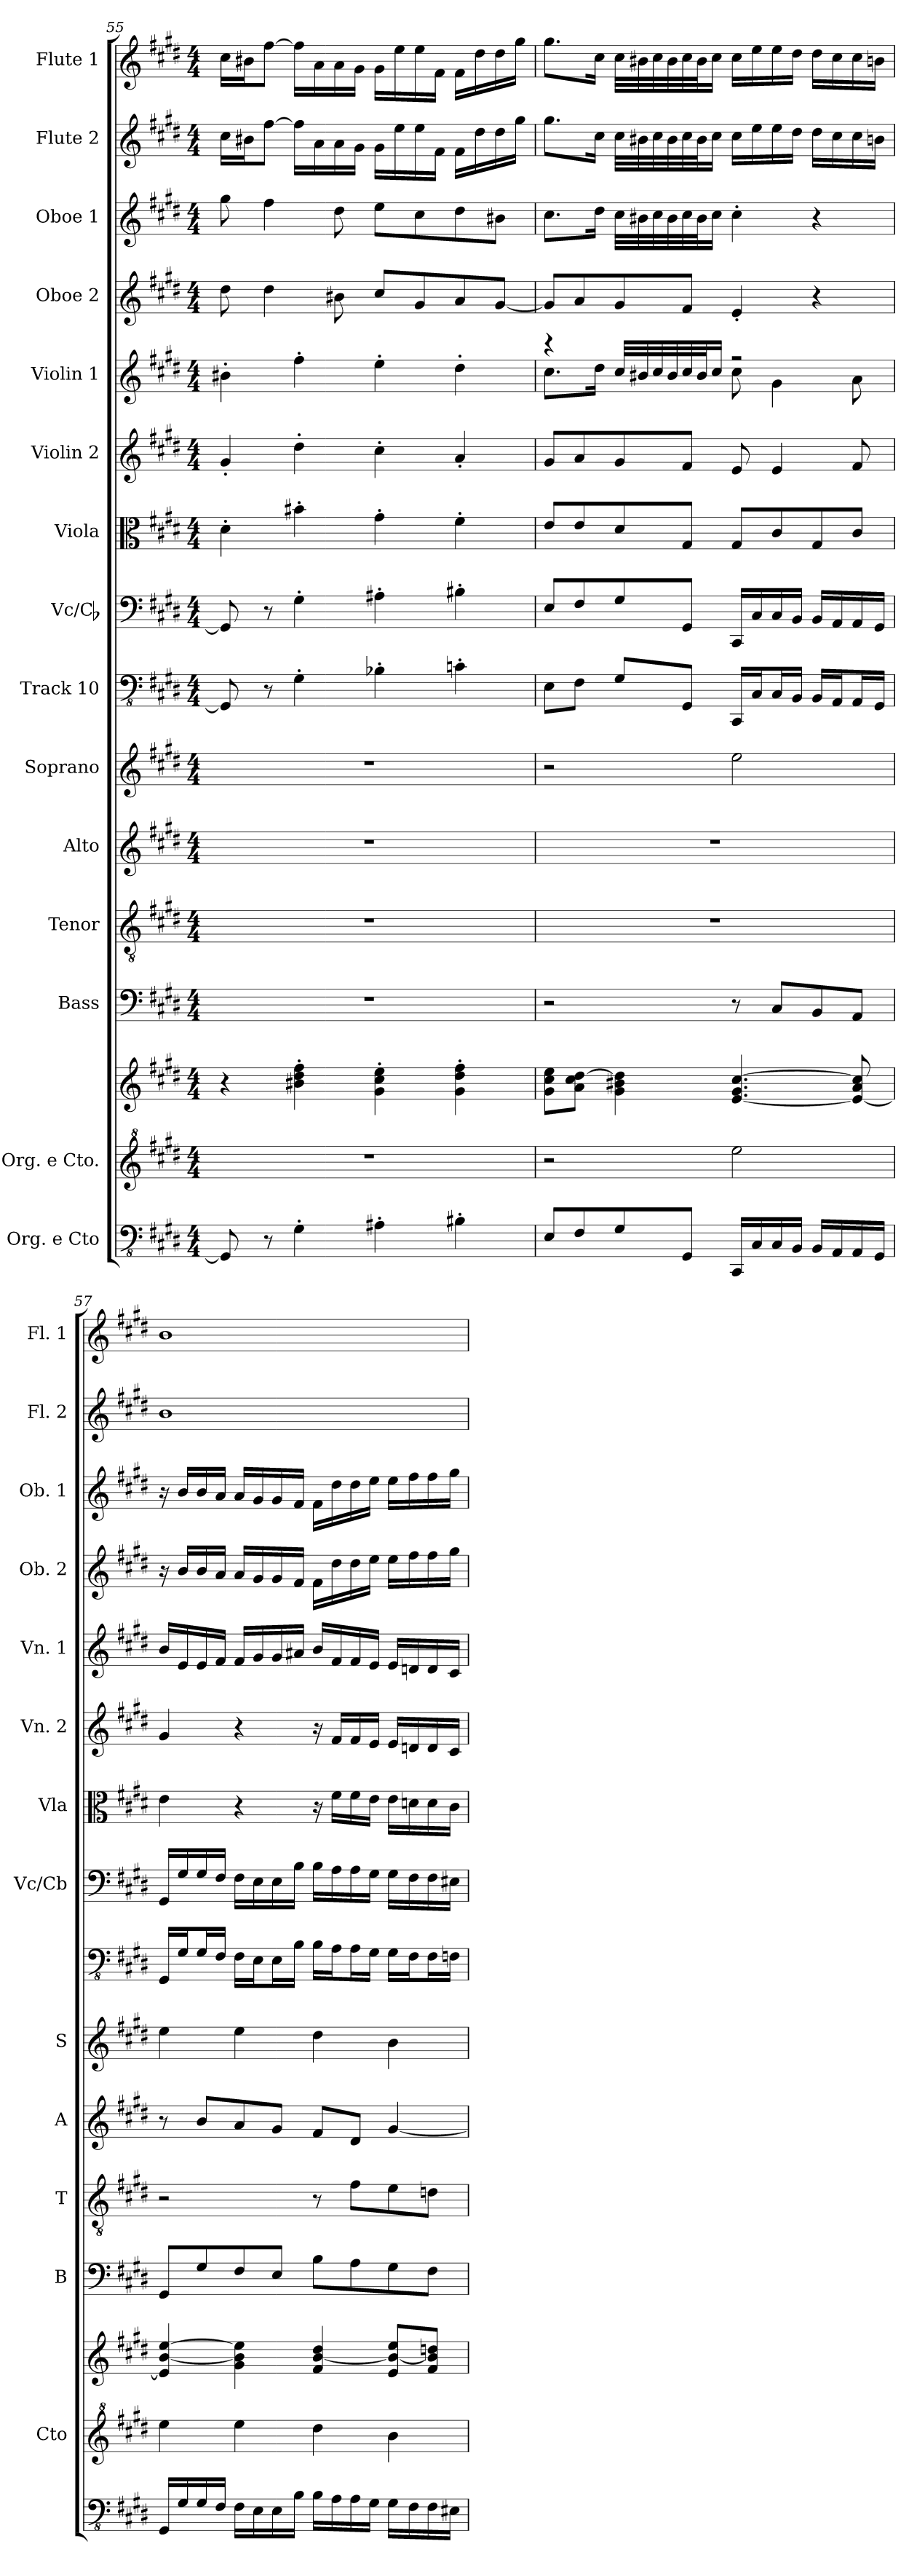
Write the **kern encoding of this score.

**kern	**kern	**kern	**kern	**kern	**kern	**kern	**kern	**kern	**kern	**kern	**kern	**kern	**kern	**kern	**kern
*part15	*part14	*part14	*part13	*part12	*part11	*part10	*part9	*part8	*part7	*part6	*part5	*part4	*part3	*part2	*part1
*staff16	*staff15	*staff14	*staff13	*staff12	*staff11	*staff10	*staff9	*staff8	*staff7	*staff6	*staff5	*staff4	*staff3	*staff2	*staff1
*I"Org. e Cto	*I"Org. e Cto.	*	*I"Bass	*I"Tenor	*I"Alto	*I"Soprano	*I"Track 10	*I"Vc/Cb	*I"Viola	*I"Violin 2	*I"Violin 1	*I"Oboe 2	*I"Oboe 1	*I"Flute 2	*I"Flute 1
*	*I'Cto	*	*I'B	*I'T	*I'A	*I'S	*	*I'Vc/Cb	*I'Vla	*I'Vn. 2	*I'Vn. 1	*I'Ob. 2	*I'Ob. 1	*I'Fl. 2	*I'Fl. 1
*clefFv4	*clefG^2	*clefG2	*clefF4	*clefGv2	*clefG2	*clefG2	*clefFv4	*clefF4	*clefC3	*clefG2	*clefG2	*clefG2	*clefG2	*clefG2	*clefG2
*k[f#c#g#d#]	*k[f#c#g#d#]	*k[f#c#g#d#]	*k[f#c#g#d#]	*k[f#c#g#d#]	*k[f#c#g#d#]	*k[f#c#g#d#]	*k[f#c#g#d#]	*k[f#c#g#d#]	*k[f#c#g#d#]	*k[f#c#g#d#]	*k[f#c#g#d#]	*k[f#c#g#d#]	*k[f#c#g#d#]	*k[f#c#g#d#]	*k[f#c#g#d#]
*M4/4	*M4/4	*M4/4	*M4/4	*M4/4	*M4/4	*M4/4	*M4/4	*M4/4	*M4/4	*M4/4	*M4/4	*M4/4	*M4/4	*M4/4	*M4/4
=55	=55	=55	=55	=55	=55	=55	=55	=55	=55	=55	=55	=55	=55	=55	=55
8GGG#/]	1r	4r	1r	1r	1r	1r	8GGG#/]	8GG#/]	4d#'\	4g#'/	4b#X'\	8dd#\	8gg#\	16cc#\LL	16cc#\LL
.	.	.	.	.	.	.	.	.	.	.	.	.	.	16b#X\J	16b#X\J
8r	.	.	.	.	.	.	8r	8r	.	.	.	4dd#\	4ff#\	[8ff#\J	[8ff#\J
4GG#'\	.	4b#X\' 4dd#\' 4ff#\'	.	.	.	.	4GG#'\	4G#'\	4b#X'\	4dd#'\	4ff#'\	.	.	16ff#\LL]	16ff#\LL]
.	.	.	.	.	.	.	.	.	.	.	.	.	.	16a\	16a\
.	.	.	.	.	.	.	.	.	.	.	.	8b#X\	8dd#\	16a\	16a\
.	.	.	.	.	.	.	.	.	.	.	.	.	.	16g#\JJ	16g#\JJ
4AA#X'\	.	4g#\' 4cc#\' 4ee\'	.	.	.	.	4BB-X'\	4A#X'\	4g#'\	4cc#'\	4ee'\	8cc#/L	8ee\L	16g#\LL	16g#\LL
.	.	.	.	.	.	.	.	.	.	.	.	.	.	16ee\	16ee\
.	.	.	.	.	.	.	.	.	.	.	.	8g#/	8cc#\	16ee\	16ee\
.	.	.	.	.	.	.	.	.	.	.	.	.	.	16f#\JJ	16f#\JJ
4BB#X'\	.	4g#\' 4dd#\' 4ff#\'	.	.	.	.	4Cn'\	4B#X'\	4f#'\	4a'/	4dd#'\	8a/	8dd#\	16f#\LL	16f#\LL
.	.	.	.	.	.	.	.	.	.	.	.	.	.	16dd#\	16dd#\
.	.	.	.	.	.	.	.	.	.	.	.	[8g#/J	8b#X\J	16dd#\	16dd#\
.	.	.	.	.	.	.	.	.	.	.	.	.	.	16gg#\JJ	16gg#\JJ
!!LO:PB:g=z
=56	=56	=56	=56	=56	=56	=56	=56	=56	=56	=56	=56	=56	=56	=56	=56
*	*	*	*	*	*	*	*	*	*	*	*^	*	*	*	*
8EE/L	2r	8g#\ 8cc#\ 8ee\L	2r	1r	1r	2r	8EE\L	8E/L	8e/L	8g#/L	4r	8.cc#\L	8g#/L]	8.cc#\L	8.gg#\L	8.gg#\L
8FF#/	.	8a\ 8cc#\ [8dd#\J	.	.	.	.	8FF#\J	8F#/	8e/	8a/	.	.	8a/	.	.	.
.	.	.	.	.	.	.	.	.	.	.	.	16dd#\Jk	.	16dd#\Jk	16cc#\Jk	16cc#\Jk
8GG#/	.	4g#\ 4b#X\ 4dd#\]	.	.	.	.	8GG#/L	8G#/	8d#/	8g#/	32cc#/LLL	4ryy	8g#/	32cc#\LLL	32cc#\LLL	32cc#\LLL
.	.	.	.	.	.	.	.	.	.	.	32b#X/	.	.	32b#X\	32b#X\	32b#X\
.	.	.	.	.	.	.	.	.	.	.	32cc#/	.	.	32cc#\	32cc#\	32cc#\
.	.	.	.	.	.	.	.	.	.	.	32b#/	.	.	32b#\	32b#\	32b#\
8GGG#/J	.	.	.	.	.	.	8GGG#/J	8GG#/J	8G#/J	8f#/J	32cc#/	.	8f#/J	32cc#\	32cc#\	32cc#\
.	.	.	.	.	.	.	.	.	.	.	32b#/J	.	.	32b#\J	32b#\J	32b#\J
.	.	.	.	.	.	.	.	.	.	.	16cc#/JJ	.	.	16cc#\JJ	16cc#\JJ	16cc#\JJ
16CCC#/LL	2eee\	[4.e/ 4.g#/ [4.cc#/	8r	.	.	2ee\	16CCC#/LL	16CC#/LL	8G#/L	8e/	2r	8cc#\	4e'/	4cc#'\	16cc#\LL	16cc#\LL
16CC#/	.	.	.	.	.	.	16CC#/J	16C#/	.	.	.	.	.	.	16ee\	16ee\
16CC#/	.	.	8C#/L	.	.	.	16CC#/L	16C#/	8c#/	4e/	.	4g#\	.	.	16ee\	16ee\
16BBB/JJ	.	.	.	.	.	.	16BBB/JJ	16BB/JJ	.	.	.	.	.	.	16dd#\JJ	16dd#\JJ
16BBB/LL	.	.	8BB/	.	.	.	16BBB/LL	16BB/LL	8G#/	.	.	.	4r	4r	16dd#\LL	16dd#\LL
16AAA/	.	.	.	.	.	.	16AAA/J	16AA/	.	.	.	.	.	.	16cc#\	16cc#\
16AAA/	.	8e/_ 8a/ 8cc#/]	8AA/J	.	.	.	16AAA/L	16AA/	8c#/J	8f#/	.	8a\	.	.	16cc#\	16cc#\
16GGG#/JJ	.	.	.	.	.	.	16GGG#/JJ	16GG#/JJ	.	.	.	.	.	.	16bn\JJ	16bn\JJ
*	*	*	*	*	*	*	*	*	*	*	*v	*v	*	*	*	*
=57	=57	=57	=57	=57	=57	=57	=57	=57	=57	=57	=57	=57	=57	=57	=57
16GGG#/LL	4eee\	4e/] [4b/ [4ee/	8GG#/L	2r	8r	4ee\	16GGG#/LL	16GG#/LL	4e\	4g#/	16b/LL	16r	16r	1b	1b
16GG#/	.	.	.	.	.	.	16GG#/J	16G#/	.	.	16e/	16b/LL	16b/LL	.	.
16GG#/	.	.	8G#/	.	8b/L	.	16GG#/L	16G#/	.	.	16e/	16b/	16b/	.	.
16FF#/JJ	.	.	.	.	.	.	16FF#/JJ	16F#/JJ	.	.	16f#/JJ	16a/JJ	16a/JJ	.	.
16FF#\LL	4eee\	4g#\ 4b\] 4ee\]	8F#/	.	8a/	4ee\	16FF#\LL	16F#\LL	4r	4r	16f#/LL	16a/LL	16a/LL	.	.
16EE\	.	.	.	.	.	.	16EE\J	16E\	.	.	16g#/	16g#/	16g#/	.	.
16EE\	.	.	8E/J	.	8g#/J	.	16EE\L	16E\	.	.	16g#/	16g#/	16g#/	.	.
16BB\JJ	.	.	.	.	.	.	16BB\JJ	16B\JJ	.	.	16a#X/JJ	16f#/JJ	16f#/JJ	.	.
16BB\LL	4ddd#\	4f#/ [4b/ 4dd#/	8B\L	8r	8f#/L	4dd#\	16BB\LL	16B\LL	16r	16r	16b/LL	16f#\LL	16f#\LL	.	.
16AA\	.	.	.	.	.	.	16AA\J	16A\	16f#\LL	16f#/LL	16f#/	16dd#\	16dd#\	.	.
16AA\	.	.	8A\	8f#\L	8d#/J	.	16AA\L	16A\	16f#\	16f#/	16f#/	16dd#\	16dd#\	.	.
16GG#\JJ	.	.	.	.	.	.	16GG#\JJ	16G#\JJ	16e\JJ	16e/JJ	16e/JJ	16ee\JJ	16ee\JJ	.	.
16GG#\LL	4bb\	8e/ 8b/_ 8ee/L	8G#\	8e\	[4g#/	4b\	16GG#\LL	16G#\LL	16e\LL	16e/LL	16e/LL	16ee\LL	16ee\LL	.	.
16FF#\	.	.	.	.	.	.	16FF#\J	16F#\	16dn\	16dn/	16dn/	16ff#\	16ff#\	.	.
16FF#\	.	8f#/ 8b/] 8ddn/J	8F#\J	8dn\J	.	.	16FF#\L	16F#\	16d\	16d/	16d/	16ff#\	16ff#\	.	.
16EE#X\JJ	.	.	.	.	.	.	16FFn\JJ	16E#X\JJ	16c#\JJ	16c#/JJ	16c#/JJ	16gg#\JJ	16gg#\JJ	.	.
=	=	=	=	=	=	=	=	=	=	=	=	=	=	=	=
*-	*-	*-	*-	*-	*-	*-	*-	*-	*-	*-	*-	*-	*-	*-	*-
